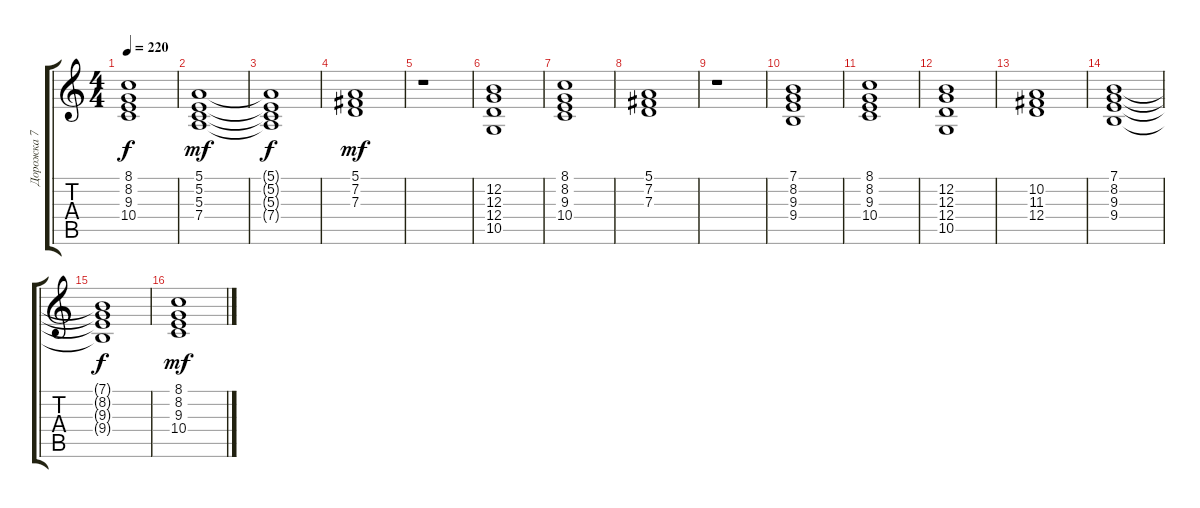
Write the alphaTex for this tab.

\track ("Дорожка 7" "Дорожка 7") {instrument choiraahs}
\staff {score tabs}
\tuning (E4 B3 G3 D3 A2 E2) {hide}
\ts (4 4)
\tempo 220
\clef g2
\ks c
(8.1{t} 8.2{t} 9.3{t} 10.4{t}).1{dy f} |
(5.1 5.2 5.3 7.4).1{dy mf} |
(5.1{t} 5.2{t} 5.3{t} 7.4{t}).1{dy f} |
(5.1 7.2 7.3).1{dy mf} |
r.1 |
(12.2 12.3 12.4 10.5).1 |
(8.1 8.2 9.3 10.4).1 |
(5.1 7.2 7.3).1 |
r.1 |
(7.1 8.2 9.3 9.4).1 |
(8.1 8.2 9.3 10.4).1 |
(12.2 12.3 12.4 10.5).1 |
(10.2 11.3 12.4).1 |
(7.1 8.2 9.3 9.4).1 |
(7.1{t} 8.2{t} 9.3{t} 9.4{t}).1{dy f} |
(8.1 8.2 9.3 10.4).1{dy mf}
